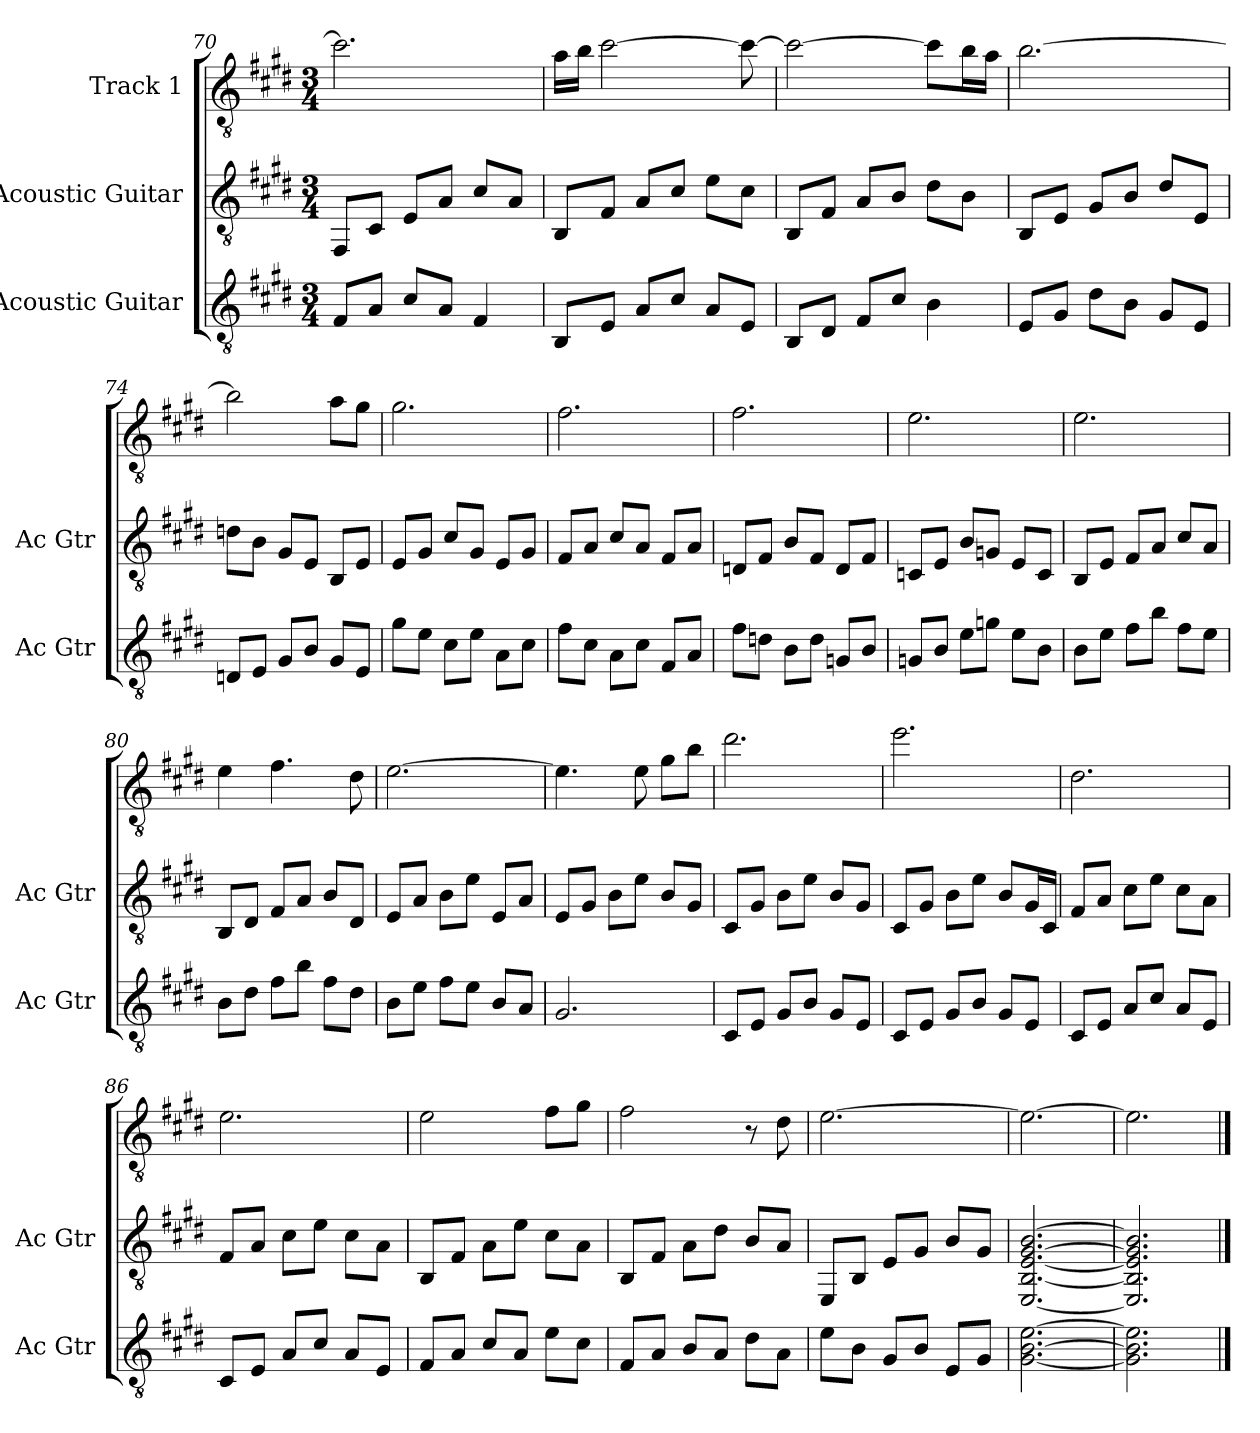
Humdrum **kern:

**kern	**kern	**kern
*part3	*part2	*part1
*staff3	*staff2	*staff1
*I"Acoustic Guitar	*I"Acoustic Guitar	*I"Track 1
*I'Ac Gtr	*I'Ac Gtr	*
*clefGv2	*clefGv2	*clefGv2
*k[f#c#g#d#]	*k[f#c#g#d#]	*k[f#c#g#d#]
*M3/4	*M3/4	*M3/4
=70	=70	=70
8F#/L	8FF#/L	2.cc#\]
8A/J	8C#/J	.
8c#/L	8E/L	.
8A/J	8A/J	.
4F#/	8c#/L	.
.	8A/J	.
=71	=71	=71
8BB/L	8BB/L	16a\LL
.	.	16b\JJ
8E/J	8F#/J	[2cc#\
8A/L	8A/L	.
8c#/J	8c#/J	.
8A/L	8e\L	.
8E/J	8c#\J	8cc#\_
=72	=72	=72
8BB/L	8BB/L	2cc#\_
8D#/J	8F#/J	.
8F#/L	8A/L	.
8c#/J	8B/J	.
4B\	8d#\L	8cc#\L]
.	8B\J	16b\L
.	.	16a\JJ
!!LO:LB:g=z
=73	=73	=73
8E/L	8BB/L	[2.b\
8G#/J	8E/J	.
8d#\L	8G#/L	.
8B\J	8B/J	.
8G#/L	8d#/L	.
8E/J	8E/J	.
=74	=74	=74
8Dn/L	8dn\L	2b\]
8E/J	8B\J	.
8G#/L	8G#/L	.
8B/J	8E/J	.
8G#/L	8BB/L	8a\L
8E/J	8E/J	8g#\J
=75	=75	=75
8g#\L	8E/L	2.g#\
8e\J	8G#/J	.
8c#\L	8c#/L	.
8e\J	8G#/J	.
8A\L	8E/L	.
8c#\J	8G#/J	.
=76	=76	=76
8f#\L	8F#/L	2.f#\
8c#\J	8A/J	.
8A\L	8c#/L	.
8c#\J	8A/J	.
8F#/L	8F#/L	.
8A/J	8A/J	.
=77	=77	=77
8f#\L	8Dn/L	2.f#\
8dn\J	8F#/J	.
8B\L	8B/L	.
8d\J	8F#/J	.
8Gn/L	8D/L	.
8B/J	8F#/J	.
=78	=78	=78
8Gn/L	8Cn/L	2.e\
8B/J	8E/J	.
8e\L	8B/L	.
8gn\J	8Gn/J	.
8e\L	8E/L	.
8B\J	8C/J	.
!!LO:PB:g=z
=79	=79	=79
8B\L	8BB/L	2.e\
8e\J	8E/J	.
8f#\L	8F#/L	.
8b\J	8A/J	.
8f#\L	8c#/L	.
8e\J	8A/J	.
=80	=80	=80
8B\L	8BB/L	4e\
8d#\J	8D#/J	.
8f#\L	8F#/L	4.f#\
8b\J	8A/J	.
8f#\L	8B/L	.
8d#\J	8D#/J	8d#\
=81	=81	=81
8B\L	8E/L	[2.e\
8e\J	8A/J	.
8f#\L	8B\L	.
8e\J	8e\J	.
8B/L	8E/L	.
8A/J	8A/J	.
=82	=82	=82
2.G#/	8E/L	4.e\]
.	8G#/J	.
.	8B\L	.
.	8e\J	8e\
.	8B/L	8g#\L
.	8G#/J	8b\J
=83	=83	=83
8C#/L	8C#/L	2.dd#\
8E/J	8G#/J	.
8G#/L	8B\L	.
8B/J	8e\J	.
8G#/L	8B/L	.
8E/J	8G#/J	.
=84	=84	=84
8C#/L	8C#/L	2.ee\
8E/J	8G#/J	.
8G#/L	8B\L	.
8B/J	8e\J	.
8G#/L	8B/L	.
8E/J	16G#/L	.
.	16C#/JJ	.
!!LO:LB:g=z
=85	=85	=85
8C#/L	8F#/L	2.d#\
8E/J	8A/J	.
8A/L	8c#\L	.
8c#/J	8e\J	.
8A/L	8c#\L	.
8E/J	8A\J	.
=86	=86	=86
8C#/L	8F#/L	2.e\
8E/J	8A/J	.
8A/L	8c#\L	.
8c#/J	8e\J	.
8A/L	8c#\L	.
8E/J	8A\J	.
=87	=87	=87
8F#/L	8BB/L	2e\
8A/J	8F#/J	.
8c#/L	8A\L	.
8A/J	8e\J	.
8e\L	8c#\L	8f#\L
8c#\J	8A\J	8g#\J
=88	=88	=88
*	*	*MM73
8F#/L	8BB/L	2f#\
8A/J	8F#/J	.
8B/L	8A\L	.
8A/J	8d#\J	.
8d#\L	8B/L	8r
8A\J	8A/J	8d#\
=89	=89	=89
*	*	*MM72
8e\L	8EE/L	[2.e\
8B\J	8BB/J	.
8G#/L	8E/L	.
8B/J	8G#/J	.
8E/L	8B/L	.
8G#/J	8G#/J	.
=90	=90	=90
*	*	*MM82
[2.G#\ [2.B\ [2.e\	[2.EE/ [2.BB/ [2.E/ [2.G#/ [2.B/	2.e\_
=91	=91	=91
2.G#\] 2.B\] 2.e\]	2.EE/] 2.BB/] 2.E/] 2.G#/] 2.B/]	2.e\]
==	==	==
*-	*-	*-
